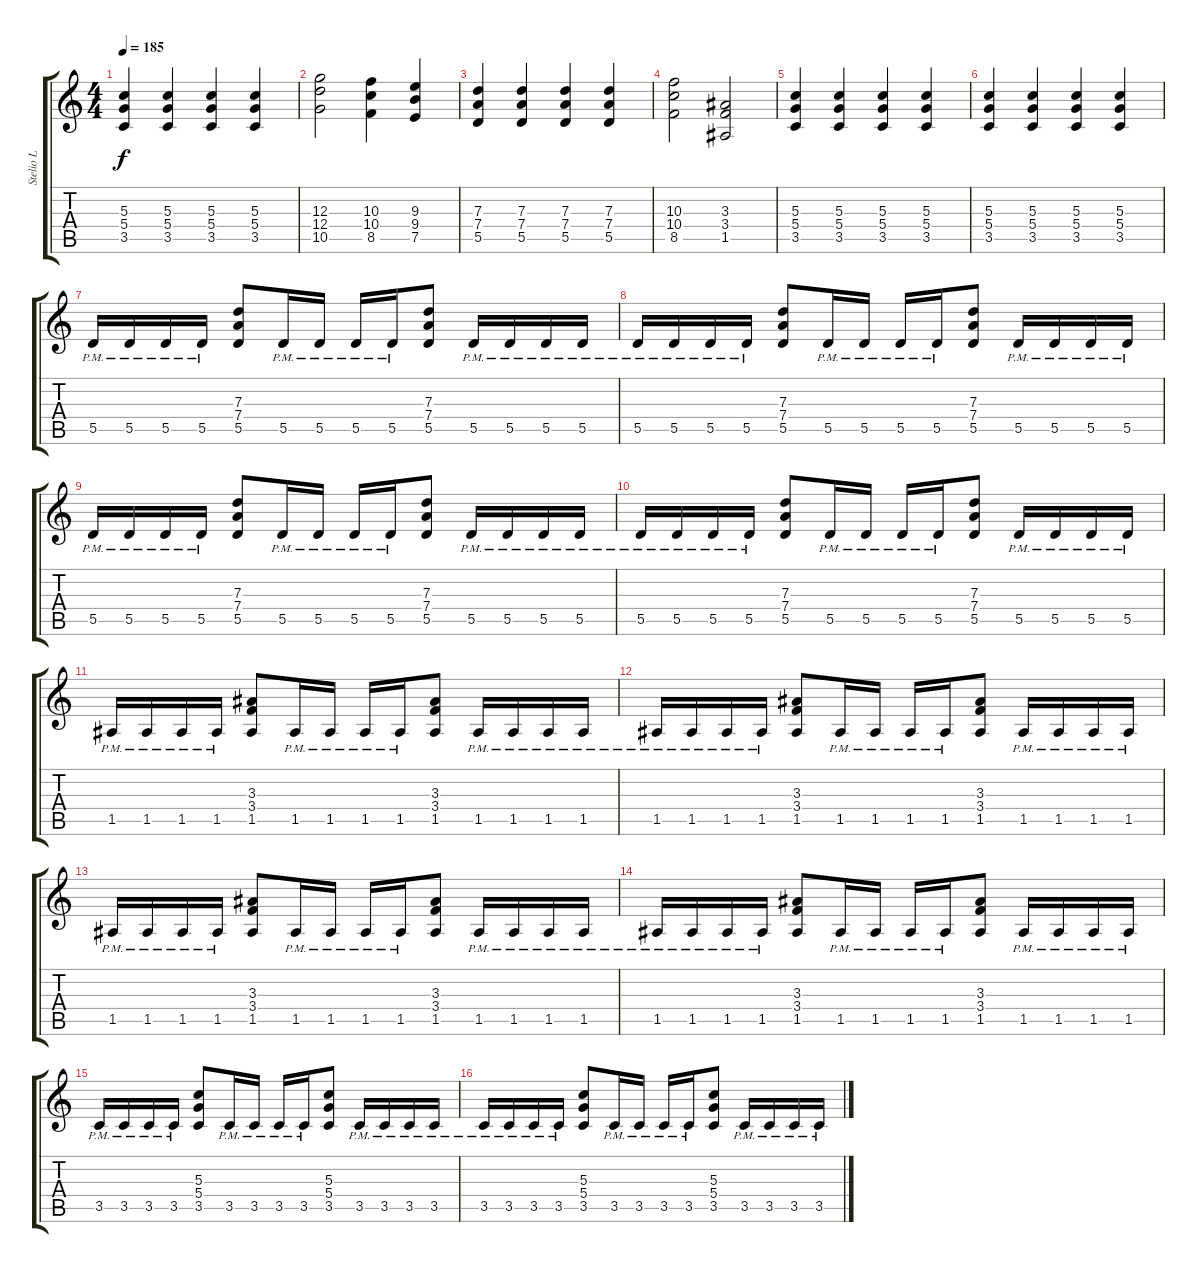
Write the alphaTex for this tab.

\track ("Stelio L" "Stelio L") {instrument overdrivenguitar}
\staff {score tabs}
\tuning (E4 B3 G3 D3 A2 E2) {hide}
\ts (4 4)
\tempo 185
\clef g2
\ks c
(5.3 5.4 3.5).4{dy f} (5.3 5.4 3.5).4 (5.3 5.4 3.5).4 (5.3 5.4 3.5).4 |
(12.3 12.4 10.5).2 (10.3 10.4 8.5).4 (9.3 9.4 7.5).4 |
(7.3 7.4 5.5).4 (7.3 7.4 5.5).4 (7.3 7.4 5.5).4 (7.3 7.4 5.5).4 |
(10.3 10.4 8.5).2 (3.3 3.4 1.5).2 |
(5.3 5.4 3.5).4 (5.3 5.4 3.5).4 (5.3 5.4 3.5).4 (5.3 5.4 3.5).4 |
(5.3 5.4 3.5).4 (5.3 5.4 3.5).4 (5.3 5.4 3.5).4 (5.3 5.4 3.5).4 |
5.5{pm}.16 5.5{pm}.16 5.5{pm}.16 5.5{pm}.16 (7.3 7.4 5.5).8 5.5{pm}.16 5.5{pm}.16 5.5{pm}.16 5.5{pm}.16 (7.3 7.4 5.5).8 5.5{pm}.16 5.5{pm}.16 5.5{pm}.16 5.5{pm}.16 |
5.5{pm}.16 5.5{pm}.16 5.5{pm}.16 5.5{pm}.16 (7.3 7.4 5.5).8 5.5{pm}.16 5.5{pm}.16 5.5{pm}.16 5.5{pm}.16 (7.3 7.4 5.5).8 5.5{pm}.16 5.5{pm}.16 5.5{pm}.16 5.5{pm}.16 |
5.5{pm}.16 5.5{pm}.16 5.5{pm}.16 5.5{pm}.16 (7.3 7.4 5.5).8 5.5{pm}.16 5.5{pm}.16 5.5{pm}.16 5.5{pm}.16 (7.3 7.4 5.5).8 5.5{pm}.16 5.5{pm}.16 5.5{pm}.16 5.5{pm}.16 |
5.5{pm}.16 5.5{pm}.16 5.5{pm}.16 5.5{pm}.16 (7.3 7.4 5.5).8 5.5{pm}.16 5.5{pm}.16 5.5{pm}.16 5.5{pm}.16 (7.3 7.4 5.5).8 5.5{pm}.16 5.5{pm}.16 5.5{pm}.16 5.5{pm}.16 |
1.5{pm}.16 1.5{pm}.16 1.5{pm}.16 1.5{pm}.16 (3.3 3.4 1.5).8 1.5{pm}.16 1.5{pm}.16 1.5{pm}.16 1.5{pm}.16 (3.3 3.4 1.5).8 1.5{pm}.16 1.5{pm}.16 1.5{pm}.16 1.5{pm}.16 |
1.5{pm}.16 1.5{pm}.16 1.5{pm}.16 1.5{pm}.16 (3.3 3.4 1.5).8 1.5{pm}.16 1.5{pm}.16 1.5{pm}.16 1.5{pm}.16 (3.3 3.4 1.5).8 1.5{pm}.16 1.5{pm}.16 1.5{pm}.16 1.5{pm}.16 |
1.5{pm}.16 1.5{pm}.16 1.5{pm}.16 1.5{pm}.16 (3.3 3.4 1.5).8 1.5{pm}.16 1.5{pm}.16 1.5{pm}.16 1.5{pm}.16 (3.3 3.4 1.5).8 1.5{pm}.16 1.5{pm}.16 1.5{pm}.16 1.5{pm}.16 |
1.5{pm}.16 1.5{pm}.16 1.5{pm}.16 1.5{pm}.16 (3.3 3.4 1.5).8 1.5{pm}.16 1.5{pm}.16 1.5{pm}.16 1.5{pm}.16 (3.3 3.4 1.5).8 1.5{pm}.16 1.5{pm}.16 1.5{pm}.16 1.5{pm}.16 |
3.5{pm}.16 3.5{pm}.16 3.5{pm}.16 3.5{pm}.16 (5.3 5.4 3.5).8 3.5{pm}.16 3.5{pm}.16 3.5{pm}.16 3.5{pm}.16 (5.3 5.4 3.5).8 3.5{pm}.16 3.5{pm}.16 3.5{pm}.16 3.5{pm}.16 |
3.5{pm}.16 3.5{pm}.16 3.5{pm}.16 3.5{pm}.16 (5.3 5.4 3.5).8 3.5{pm}.16 3.5{pm}.16 3.5{pm}.16 3.5{pm}.16 (5.3 5.4 3.5).8 3.5{pm}.16 3.5{pm}.16 3.5{pm}.16 3.5{pm}.16
